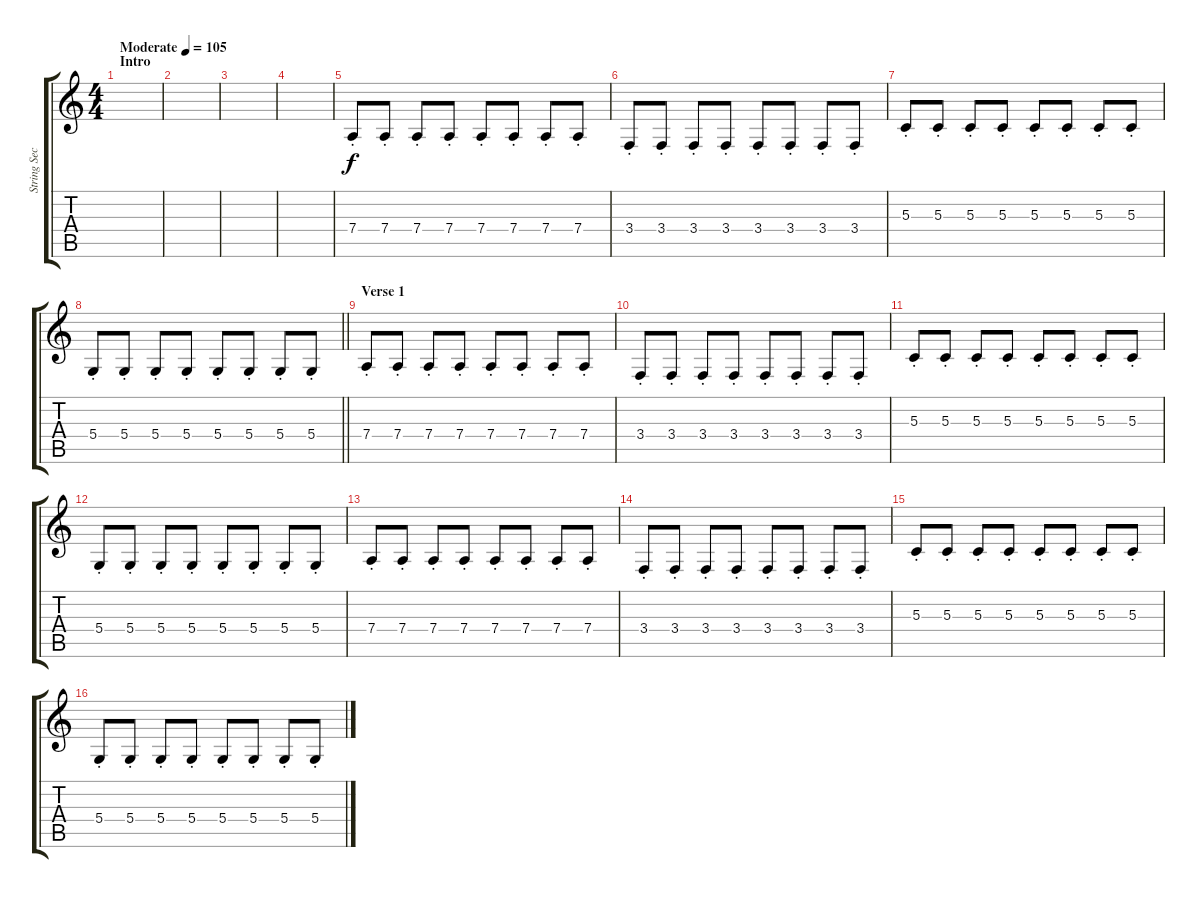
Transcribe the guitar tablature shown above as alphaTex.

\track ("String Section" "String Sec") {instrument violin}
\staff {score tabs}
\tuning (E4 B3 G3 D3 A2 E2) {hide}
\ts (4 4)
\section ("" "Intro")
\tempo (105 "Moderate")
\clef g2
\ks c
|
|
|
|
7.4{st}.8 7.4{st}.8 7.4{st}.8 7.4{st}.8 7.4{st}.8 7.4{st}.8 7.4{st}.8 7.4{st}.8 |
3.4{st}.8 3.4{st}.8 3.4{st}.8 3.4{st}.8 3.4{st}.8 3.4{st}.8 3.4{st}.8 3.4{st}.8 |
5.3{st}.8 5.3{st}.8 5.3{st}.8 5.3{st}.8 5.3{st}.8 5.3{st}.8 5.3{st}.8 5.3{st}.8 |
\barLineRight lightlight
5.4{st}.8 5.4{st}.8 5.4{st}.8 5.4{st}.8 5.4{st}.8 5.4{st}.8 5.4{st}.8 5.4{st}.8 |
\section ("" "Verse 1")
7.4{st}.8 7.4{st}.8 7.4{st}.8 7.4{st}.8 7.4{st}.8 7.4{st}.8 7.4{st}.8 7.4{st}.8 |
3.4{st}.8 3.4{st}.8 3.4{st}.8 3.4{st}.8 3.4{st}.8 3.4{st}.8 3.4{st}.8 3.4{st}.8 |
5.3{st}.8 5.3{st}.8 5.3{st}.8 5.3{st}.8 5.3{st}.8 5.3{st}.8 5.3{st}.8 5.3{st}.8 |
5.4{st}.8 5.4{st}.8 5.4{st}.8 5.4{st}.8 5.4{st}.8 5.4{st}.8 5.4{st}.8 5.4{st}.8 |
7.4{st}.8 7.4{st}.8 7.4{st}.8 7.4{st}.8 7.4{st}.8 7.4{st}.8 7.4{st}.8 7.4{st}.8 |
3.4{st}.8 3.4{st}.8 3.4{st}.8 3.4{st}.8 3.4{st}.8 3.4{st}.8 3.4{st}.8 3.4{st}.8 |
5.3{st}.8 5.3{st}.8 5.3{st}.8 5.3{st}.8 5.3{st}.8 5.3{st}.8 5.3{st}.8 5.3{st}.8 |
5.4{st}.8 5.4{st}.8 5.4{st}.8 5.4{st}.8 5.4{st}.8 5.4{st}.8 5.4{st}.8 5.4{st}.8
